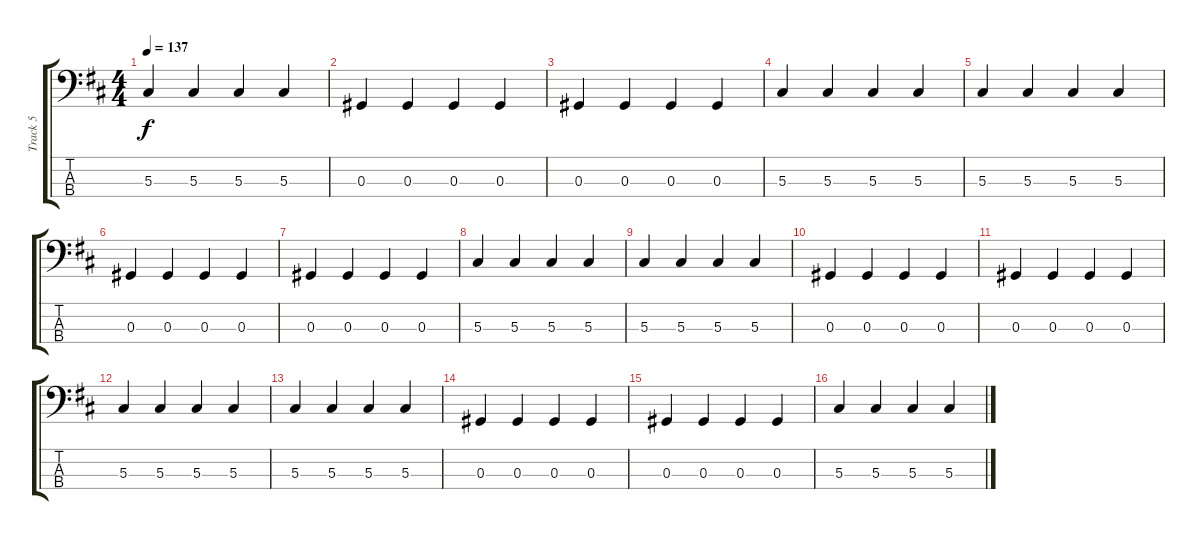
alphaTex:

\track ("Track 5" "Track 5") {instrument electricbassfinger}
\staff {score tabs}
\tuning (Gb2 Db2 Ab1 Eb1) {hide}
\ts (4 4)
\tempo 137
\clef f4
\ks d
5.3.4{dy f} 5.3.4 5.3.4 5.3.4 |
0.3.4 0.3.4 0.3.4 0.3.4 |
0.3.4 0.3.4 0.3.4 0.3.4 |
5.3.4 5.3.4 5.3.4 5.3.4 |
5.3.4 5.3.4 5.3.4 5.3.4 |
0.3.4 0.3.4 0.3.4 0.3.4 |
0.3.4 0.3.4 0.3.4 0.3.4 |
5.3.4 5.3.4 5.3.4 5.3.4 |
5.3.4 5.3.4 5.3.4 5.3.4 |
0.3.4 0.3.4 0.3.4 0.3.4 |
0.3.4 0.3.4 0.3.4 0.3.4 |
5.3.4 5.3.4 5.3.4 5.3.4 |
5.3.4 5.3.4 5.3.4 5.3.4 |
0.3.4 0.3.4 0.3.4 0.3.4 |
0.3.4 0.3.4 0.3.4 0.3.4 |
5.3.4 5.3.4 5.3.4 5.3.4
